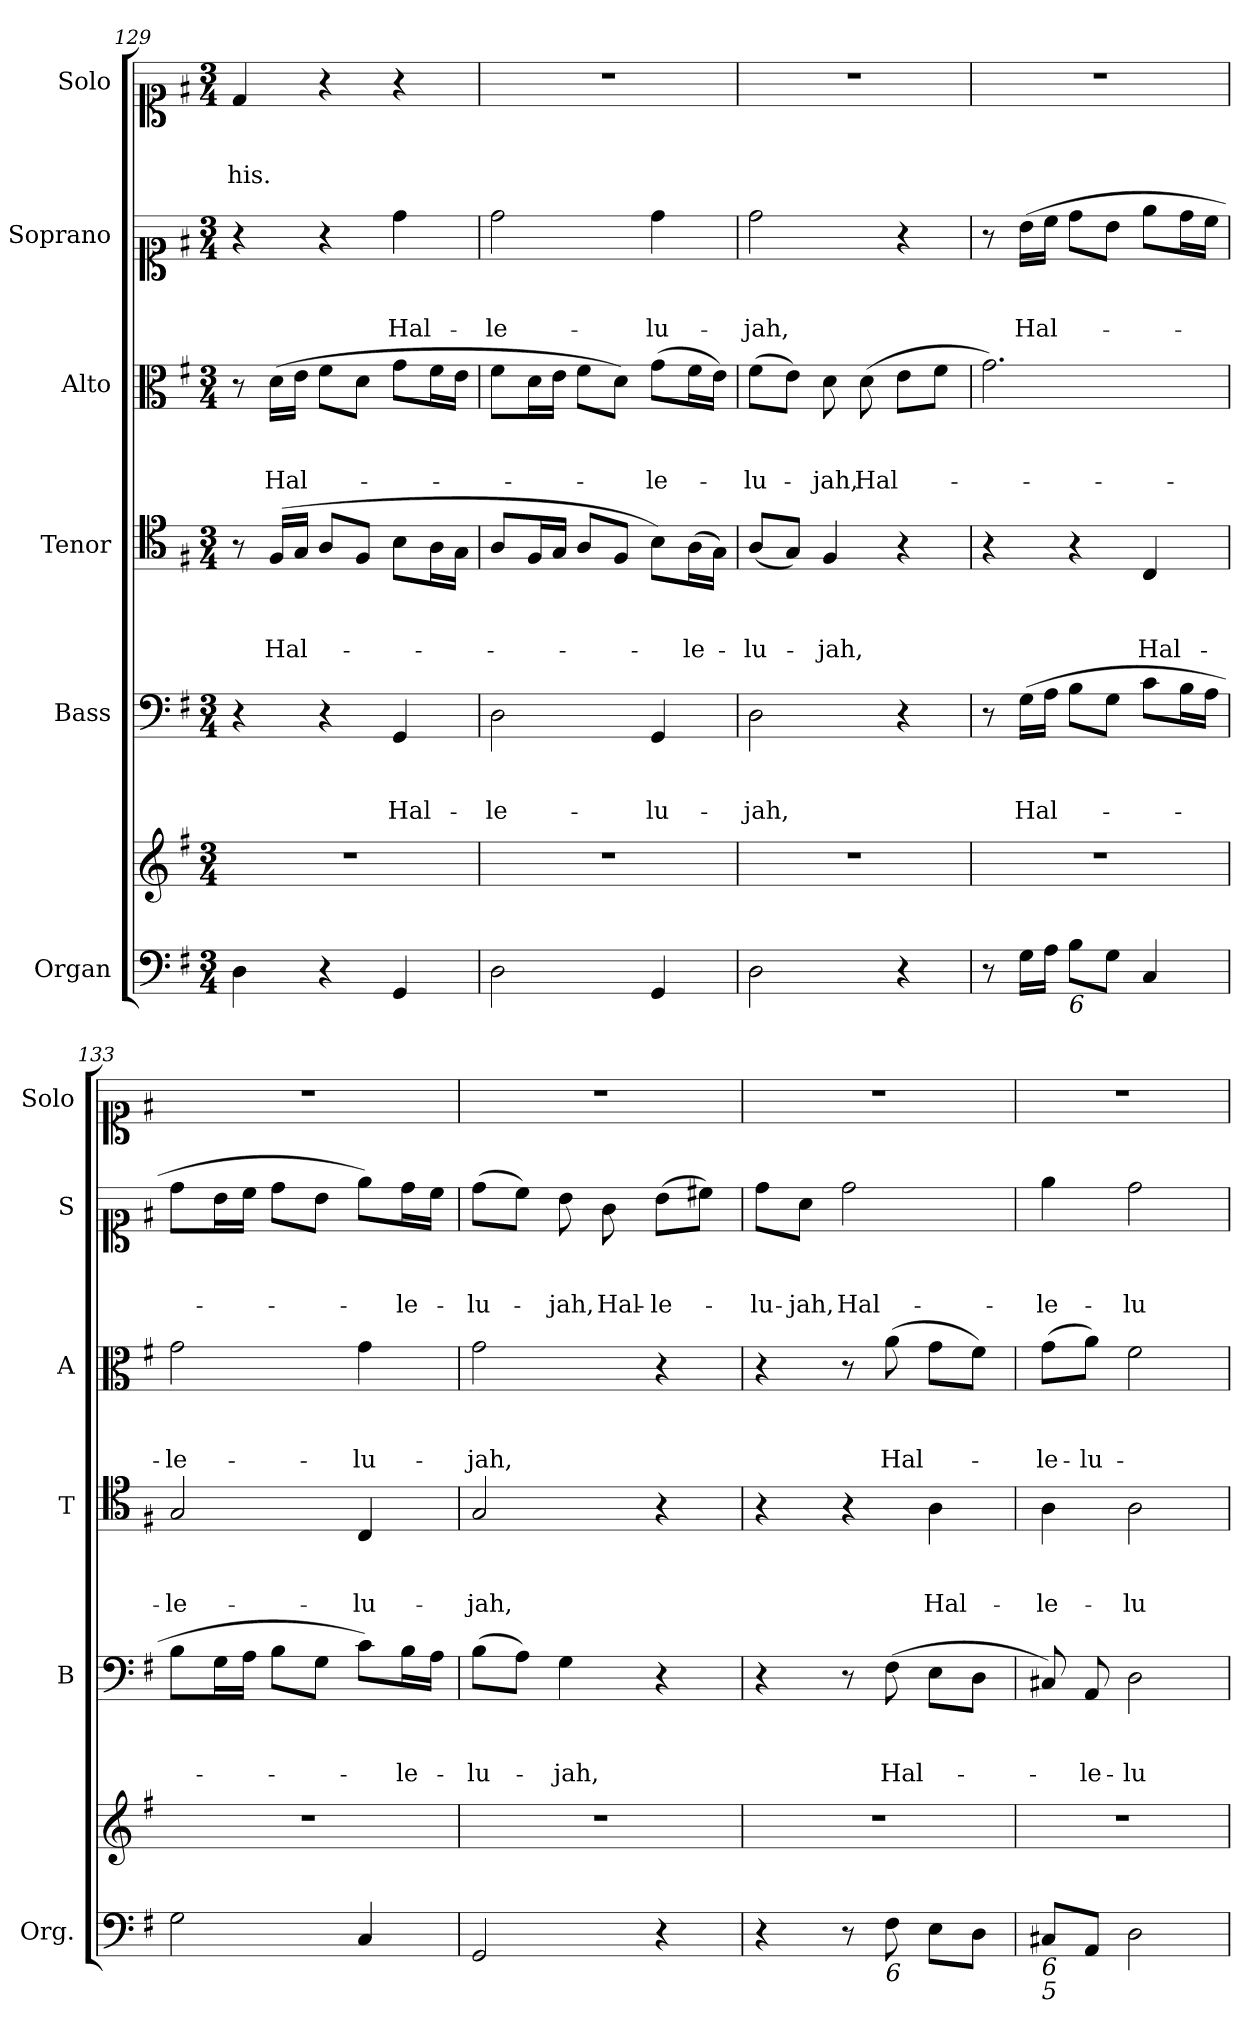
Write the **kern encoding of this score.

**kern	**kern	**kern	**text	**text	**text	**kern	**text	**text	**text	**kern	**text	**text	**text	**kern	**text	**text	**text	**kern	**text	**text	**text
*part6	*part6	*part5	*part5	*part5	*part5	*part4	*part4	*part4	*part4	*part3	*part3	*part3	*part3	*part2	*part2	*part2	*part2	*part1	*part1	*part1	*part1
*staff7	*staff6	*staff5	*staff5	*staff5	*staff5	*staff4	*staff4	*staff4	*staff4	*staff3	*staff3	*staff3	*staff3	*staff2	*staff2	*staff2	*staff2	*staff1	*staff1	*staff1	*staff1
*I"Organ	*	*I"Bass	*	*	*	*I"Tenor	*	*	*	*I"Alto	*	*	*	*I"Soprano	*	*	*	*I"Solo	*	*	*
*I'Org.	*	*I'B	*	*	*	*I'T	*	*	*	*I'A	*	*	*	*I'S	*	*	*	*I'Solo	*	*	*
!!LO:PB:g=z
*clefF4	*clefG2	*clefF4	*	*	*	*clefC4	*	*	*	*clefC3	*	*	*	*clefC1	*	*	*	*clefC1	*	*	*
*k[f#]	*k[f#]	*k[f#]	*	*	*	*k[f#]	*	*	*	*k[f#]	*	*	*	*k[f#]	*	*	*	*k[f#]	*	*	*
*G:	*G:	*G:	*	*	*	*G:	*	*	*	*G:	*	*	*	*G:	*	*	*	*G:	*	*	*
*M3/4	*M3/4	*M3/4	*	*	*	*M3/4	*	*	*	*M3/4	*	*	*	*M3/4	*	*	*	*M3/4	*	*	*
=129	=129	=129	=129	=129	=129	=129	=129	=129	=129	=129	=129	=129	=129	=129	=129	=129	=129	=129	=129	=129	=129
!	!	!	!	!	!	!	!	!	!	!	!	!	!	!	!	!	!	!	!	!	!LO:LY:b
4D\	2.r	4r	.	.	.	8r	.	.	.	8r	.	.	.	4r	.	.	.	4d/	.	.	his.
!	!	!	!	!	!	!	!	!	!LO:LY:b	!	!	!	!LO:LY:b	!	!	!	!	!	!	!	!
.	.	.	.	.	.	(>16F#/LL	.	.	Hal-	(>16d\LL	.	.	Hal-	.	.	.	.	.	.	.	.
.	.	.	.	.	.	16G/JJ	.	.	.	16e\JJ	.	.	.	.	.	.	.	.	.	.	.
4r	.	4r	.	.	.	8A/L	.	.	.	8f#\L	.	.	.	4r	.	.	.	4r	.	.	.
.	.	.	.	.	.	8F#/J	.	.	.	8d\J	.	.	.	.	.	.	.	.	.	.	.
!	!	!	!	!	!LO:LY:b	!	!	!	!	!	!	!	!	!	!	!	!LO:LY:b	!	!	!	!
4GG/	.	4GG/	.	.	Hal-	8B\L	.	.	.	8g\L	.	.	.	4dd\	.	.	Hal-	4r	.	.	.
.	.	.	.	.	.	16A\L	.	.	.	16f#\L	.	.	.	.	.	.	.	.	.	.	.
.	.	.	.	.	.	16G\JJ	.	.	.	16e\JJ	.	.	.	.	.	.	.	.	.	.	.
=130	=130	=130	=130	=130	=130	=130	=130	=130	=130	=130	=130	=130	=130	=130	=130	=130	=130	=130	=130	=130	=130
!	!	!	!	!	!LO:LY:b	!	!	!	!	!	!	!	!	!	!	!	!LO:LY:b	!	!	!	!
2D\	2.r	2D\	.	.	-le-	8A/L	.	.	.	8f#\L	.	.	.	2dd\	.	.	-le-	2.r	.	.	.
.	.	.	.	.	.	16F#/L	.	.	.	16d\L	.	.	.	.	.	.	.	.	.	.	.
.	.	.	.	.	.	16G/JJ	.	.	.	16e\JJ	.	.	.	.	.	.	.	.	.	.	.
.	.	.	.	.	.	8A/L	.	.	.	8f#\L	.	.	.	.	.	.	.	.	.	.	.
.	.	.	.	.	.	8F#/J	.	.	.	8d\J)	.	.	.	.	.	.	.	.	.	.	.
!	!	!	!	!	!LO:LY:b	!	!	!	!	!	!	!	!LO:LY:b	!	!	!	!LO:LY:b	!	!	!	!
4GG/	.	4GG/	.	.	-lu-	8B\L)	.	.	.	(>8g\L	.	.	-le-	4dd\	.	.	-lu-	.	.	.	.
!	!	!	!	!	!	!	!	!	!LO:LY:b	!	!	!	!	!	!	!	!	!	!	!	!
.	.	.	.	.	.	(>16A\L	.	.	-le-	16f#\L	.	.	.	.	.	.	.	.	.	.	.
.	.	.	.	.	.	16G\JJ)	.	.	.	16e\JJ)	.	.	.	.	.	.	.	.	.	.	.
=131	=131	=131	=131	=131	=131	=131	=131	=131	=131	=131	=131	=131	=131	=131	=131	=131	=131	=131	=131	=131	=131
!	!	!	!	!	!LO:LY:b	!	!	!	!LO:LY:b	!	!	!	!LO:LY:b	!	!	!	!LO:LY:b	!	!	!	!
2D\	2.r	2D\	.	.	-jah,	(<8A/L	.	.	-lu-	(>8f#\L	.	.	-lu-	2dd\	.	.	-jah,	2.r	.	.	.
.	.	.	.	.	.	8G/J)	.	.	.	8e\J)	.	.	.	.	.	.	.	.	.	.	.
!	!	!	!	!	!	!	!	!	!LO:LY:b	!	!	!	!LO:LY:b	!	!	!	!	!	!	!	!
.	.	.	.	.	.	4F#/	.	.	-jah,	8d\	.	.	-jah,	.	.	.	.	.	.	.	.
!	!	!	!	!	!	!	!	!	!	!	!	!	!LO:LY:b	!	!	!	!	!	!	!	!
.	.	.	.	.	.	.	.	.	.	(>8d\	.	.	Hal-	.	.	.	.	.	.	.	.
4r	.	4r	.	.	.	4r	.	.	.	8e\L	.	.	.	4r	.	.	.	.	.	.	.
.	.	.	.	.	.	.	.	.	.	8f#\J	.	.	.	.	.	.	.	.	.	.	.
=132	=132	=132	=132	=132	=132	=132	=132	=132	=132	=132	=132	=132	=132	=132	=132	=132	=132	=132	=132	=132	=132
8r	2.r	8r	.	.	.	4r	.	.	.	2.g\)	.	.	.	8r	.	.	.	2.r	.	.	.
!	!	!	!	!	!LO:LY:b	!	!	!	!	!	!	!	!	!	!	!	!LO:LY:b	!	!	!	!
16G\LL	.	(>16G\LL	.	.	Hal-	.	.	.	.	.	.	.	.	(>16b\LL	.	.	Hal-	.	.	.	.
16A\JJ	.	16A\JJ	.	.	.	.	.	.	.	.	.	.	.	16cc\JJ	.	.	.	.	.	.	.
!LO:TX:b:i:t=6	!	!	!	!	!	!	!	!	!	!	!	!	!	!	!	!	!	!	!	!	!
8B\L	.	8B\L	.	.	.	4r	.	.	.	.	.	.	.	8dd\L	.	.	.	.	.	.	.
8G\J	.	8G\J	.	.	.	.	.	.	.	.	.	.	.	8b\J	.	.	.	.	.	.	.
!	!	!	!	!	!	!	!	!	!LO:LY:b	!	!	!	!	!	!	!	!	!	!	!	!
4C/	.	8c\L	.	.	.	4C/	.	.	Hal-	.	.	.	.	8ee\L	.	.	.	.	.	.	.
.	.	16B\L	.	.	.	.	.	.	.	.	.	.	.	16dd\L	.	.	.	.	.	.	.
.	.	16A\JJ	.	.	.	.	.	.	.	.	.	.	.	16cc\JJ	.	.	.	.	.	.	.
=133	=133	=133	=133	=133	=133	=133	=133	=133	=133	=133	=133	=133	=133	=133	=133	=133	=133	=133	=133	=133	=133
!	!	!	!	!	!	!	!	!	!LO:LY:b	!	!	!	!LO:LY:b	!	!	!	!	!	!	!	!
2G\	2.r	8B\L	.	.	.	2G/	.	.	-le-	2g\	.	.	-le-	8dd\L	.	.	.	2.r	.	.	.
.	.	16G\L	.	.	.	.	.	.	.	.	.	.	.	16b\L	.	.	.	.	.	.	.
.	.	16A\JJ	.	.	.	.	.	.	.	.	.	.	.	16cc\JJ	.	.	.	.	.	.	.
.	.	8B\L	.	.	.	.	.	.	.	.	.	.	.	8dd\L	.	.	.	.	.	.	.
.	.	8G\J	.	.	.	.	.	.	.	.	.	.	.	8b\J	.	.	.	.	.	.	.
!	!	!	!	!	!	!	!	!	!LO:LY:b	!	!	!	!LO:LY:b	!	!	!	!	!	!	!	!
4C/	.	8c\L)	.	.	.	4C/	.	.	-lu-	4g\	.	.	-lu-	8ee\L)	.	.	.	.	.	.	.
!	!	!	!	!	!LO:LY:b	!	!	!	!	!	!	!	!	!	!	!	!LO:LY:b	!	!	!	!
.	.	16B\L	.	.	-le-	.	.	.	.	.	.	.	.	16dd\L	.	.	-le-	.	.	.	.
.	.	16A\JJ	.	.	.	.	.	.	.	.	.	.	.	16cc\JJ	.	.	.	.	.	.	.
!!LO:LB:g=z
=134	=134	=134	=134	=134	=134	=134	=134	=134	=134	=134	=134	=134	=134	=134	=134	=134	=134	=134	=134	=134	=134
!	!	!	!	!	!LO:LY:b	!	!	!	!LO:LY:b	!	!	!	!LO:LY:b	!	!	!	!LO:LY:b	!	!	!	!
2GG/	2.r	(>8B\L	.	.	-lu-	2G/	.	.	-jah,	2g\	.	.	-jah,	(>8dd\L	.	.	-lu-	2.r	.	.	.
.	.	8A\J)	.	.	.	.	.	.	.	.	.	.	.	8cc\J)	.	.	.	.	.	.	.
!	!	!	!	!	!LO:LY:b	!	!	!	!	!	!	!	!	!	!	!	!LO:LY:b	!	!	!	!
.	.	4G\	.	.	-jah,	.	.	.	.	.	.	.	.	8b\	.	.	-jah,	.	.	.	.
!	!	!	!	!	!	!	!	!	!	!	!	!	!	!	!	!	!LO:LY:b	!	!	!	!
.	.	.	.	.	.	.	.	.	.	.	.	.	.	8g\	.	.	Hal-	.	.	.	.
!	!	!	!	!	!	!	!	!	!	!	!	!	!	!	!	!	!LO:LY:b	!	!	!	!
4r	.	4r	.	.	.	4r	.	.	.	4r	.	.	.	(>8b\L	.	.	-le-	.	.	.	.
.	.	.	.	.	.	.	.	.	.	.	.	.	.	8cc#X\J)	.	.	.	.	.	.	.
=135	=135	=135	=135	=135	=135	=135	=135	=135	=135	=135	=135	=135	=135	=135	=135	=135	=135	=135	=135	=135	=135
!	!	!	!	!	!	!	!	!	!	!	!	!	!	!	!	!	!LO:LY:b	!	!	!	!
4r	2.r	4r	.	.	.	4r	.	.	.	4r	.	.	.	8dd\L	.	.	-lu-	2.r	.	.	.
!	!	!	!	!	!	!	!	!	!	!	!	!	!	!	!	!	!LO:LY:b	!	!	!	!
.	.	.	.	.	.	.	.	.	.	.	.	.	.	8a\J	.	.	-jah,	.	.	.	.
!	!	!	!	!	!	!	!	!	!	!	!	!	!	!	!	!	!LO:LY:b	!	!	!	!
8r	.	8r	.	.	.	4r	.	.	.	8r	.	.	.	2dd\	.	.	Hal-	.	.	.	.
!LO:TX:b:i:t=6	!	!	!	!	!	!	!	!	!	!	!	!	!	!	!	!	!	!	!	!	!
!	!	!	!	!	!LO:LY:b	!	!	!	!	!	!	!	!LO:LY:b	!	!	!	!	!	!	!	!
8F#\	.	(>8F#\	.	.	Hal-	.	.	.	.	(>8a\	.	.	Hal-	.	.	.	.	.	.	.	.
!	!	!	!	!	!	!	!	!	!LO:LY:b	!	!	!	!	!	!	!	!	!	!	!	!
8E\L	.	8E\L	.	.	.	4A\	.	.	Hal-	8g\L	.	.	.	.	.	.	.	.	.	.	.
8D\J	.	8D\J	.	.	.	.	.	.	.	8f#\J)	.	.	.	.	.	.	.	.	.	.	.
=136	=136	=136	=136	=136	=136	=136	=136	=136	=136	=136	=136	=136	=136	=136	=136	=136	=136	=136	=136	=136	=136
!LO:TX:b:i:t=6	!	!	!	!	!	!	!	!	!	!	!	!	!	!	!	!	!	!	!	!	!
!LO:TX:b:i:t=5	!	!	!	!	!	!	!	!	!	!	!	!	!	!	!	!	!	!	!	!	!
!	!	!	!	!	!	!	!	!	!LO:LY:b	!	!	!	!LO:LY:b	!	!	!	!LO:LY:b	!	!	!	!
8C#X/L	2.r	8C#X/)	.	.	.	4A\	.	.	-le-	(>8g\L	.	.	-le-	4ee\	.	.	-le-	2.r	.	.	.
!	!	!	!	!	!LO:LY:b	!	!	!	!	!	!	!	!LO:LY:b	!	!	!	!	!	!	!	!
8AA/J	.	8AA/	.	.	-le-	.	.	.	.	8a\J)	.	.	-lu-	.	.	.	.	.	.	.	.
!	!	!	!	!	!LO:LY:b	!	!	!	!LO:LY:b	!	!	!	!	!	!	!	!LO:LY:b	!	!	!	!
2D\	.	2D\	.	.	-lu-	2A\	.	.	-lu-	2f#\	.	.	.	2dd\	.	.	-lu-	.	.	.	.
=	=	=	=	=	=	=	=	=	=	=	=	=	=	=	=	=	=	=	=	=	=
*-	*-	*-	*-	*-	*-	*-	*-	*-	*-	*-	*-	*-	*-	*-	*-	*-	*-	*-	*-	*-	*-
